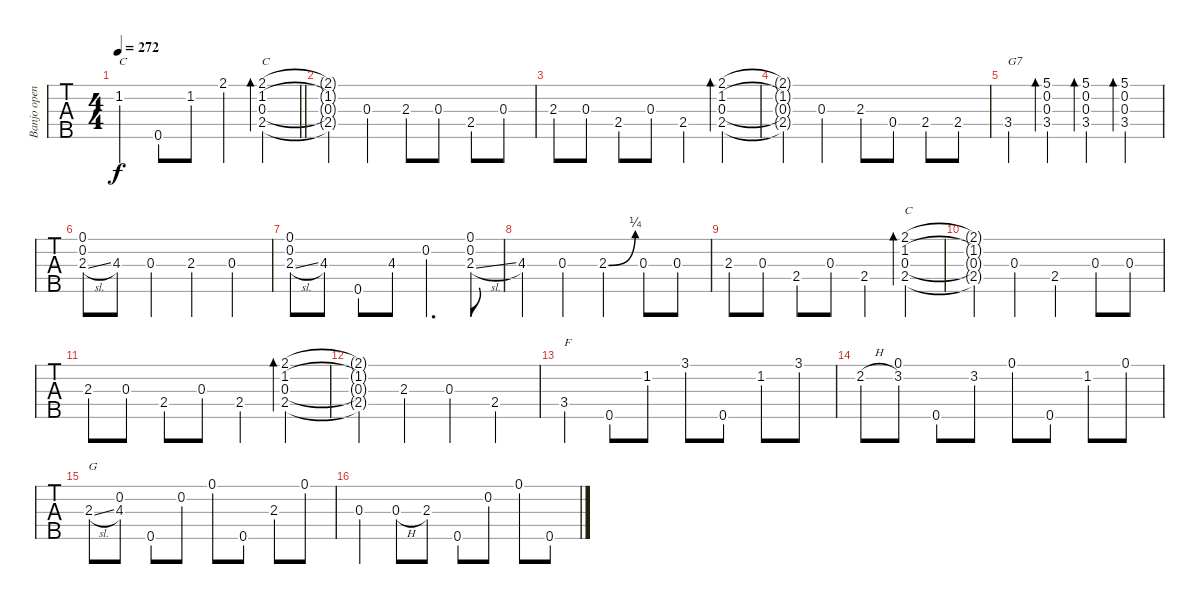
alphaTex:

\track ("Banjo open G" "Banjo open") {instrument banjo}
\staff {tabs}
\tuning (D4 B3 G3 D3 G4) {hide}
\displaytranspose 12
\ts (4 4)
\tempo 272
\clef g2
\barLineRight lightlight
\ks c
1.2.4{txt "C" dy f} 0.5.8 1.2.8 2.1.4 (2.1 1.2 0.3 2.4).4{bd 60 txt "C"} |
(2.1{t} 1.2{t} 0.3{t} 2.4{t}).4 0.3.4 2.3.8 0.3.8 2.4.8 0.3.8 |
2.3.8 0.3.8 2.4.8 0.3.8 2.4.4 (2.1 1.2 0.3 2.4).4{bd 60} |
(2.1{t} 1.2{t} 0.3{t} 2.4{t}).4 0.3.4 2.3.8 0.4.8 2.4.8 2.4.8 |
3.4.4{txt "G7"} (5.1 0.2 0.3 3.4).4{bd 60} (5.1 0.2 0.3 3.4).4{bd 60} (5.1 0.2 0.3 3.4).4{bd 60} |
(0.1 0.2 2.3{sl}).8 4.3.8 0.3.4 2.3.4 0.3.4 |
(0.1 0.2 2.3{sl}).8 4.3.8 0.5.8 4.3.8 0.2.4{d} (0.1 0.2 2.3{sl}).8 |
4.3.4 0.3.4 2.3{be (bend 0 0 60 1)}.4 0.3.8 0.3.8 |
2.3.8 0.3.8 2.4.8 0.3.8 2.4.4 (2.1 1.2 0.3 2.4).4{bd 60 txt "C"} |
(2.1{t} 1.2{t} 0.3{t} 2.4{t}).4 0.3.4 2.4.4 0.3.8 0.3.8 |
2.3.8 0.3.8 2.4.8 0.3.8 2.4.4 (2.1 1.2 0.3 2.4).4{bd 60} |
(2.1{t} 1.2{t} 0.3{t} 2.4{t}).4 2.3.4 0.3.4 2.4.4 |
3.4.4{txt "F"} 0.5.8 1.2.8 3.1.8 0.5.8 1.2.8 3.1.8 |
2.2{h}.8 (0.1 3.2).8 0.5.8 3.2.8 0.1.8 0.5.8 1.2.8 0.1.8 |
2.3{sl}.8{txt "G"} (0.2 4.3).8 0.5.8 0.2.8 0.1.8 0.5.8 2.3.8 0.1.8 |
0.3.4 0.3{h}.8 2.3.8 0.5.8 0.2.8 0.1.8 0.5.8
